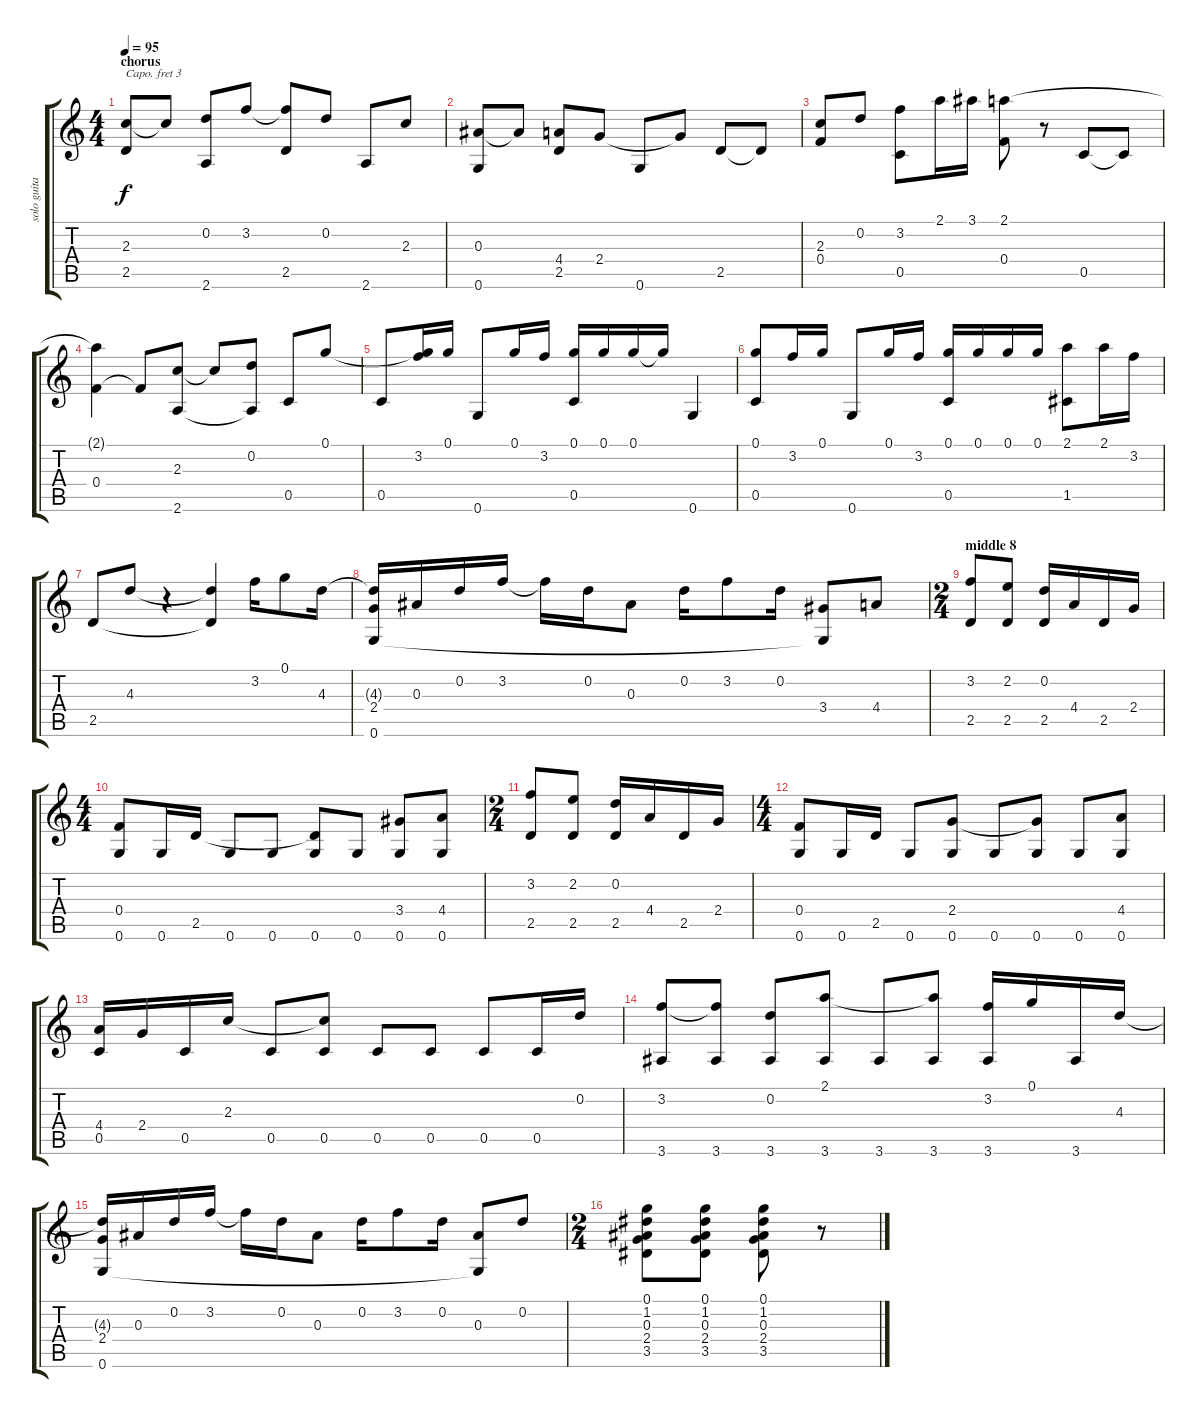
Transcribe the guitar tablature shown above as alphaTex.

\track ("solo guitar" "solo guita") {instrument acousticguitarnylon}
\staff {score tabs}
\capo 3
\tuning (E4 B3 G3 D3 A2 E2) {hide}
\ts (4 4)
\section ("" "chorus")
\tempo 95
\clef g2
\ks c
(2.3 2.5).8{dy f} 2.3{t}.8 (0.2 2.6).8 3.2.8 (3.2{t} 2.5).8 0.2.8 2.6.8 2.3.8 |
(0.3 0.6).8 0.3{t}.8 (4.4 2.5).8 2.4.8 0.6.8 2.4{t}.8 2.5.8 2.5{t}.8 |
(2.3 0.4).8 0.2.8 (3.2 0.5).8 2.1.16 3.1.16 (2.1 0.4).8 r.8 0.5.8 0.5{t}.8 |
(2.1{t} 0.4).4 0.4{t}.8 (2.3 2.6).8 2.3{t}.8 (0.2 2.6{t}).8 0.5.8 0.1.8 |
0.5.8 (0.1{t} 3.2).16 0.1.16 0.6.8 0.1.16 3.2.16 (0.1 0.5).16 0.1.16 0.1.16 0.1{t}.16 0.6.4 |
(0.1 0.5).8 3.2.16 0.1.16 0.6.8 0.1.16 3.2.16 (0.1 0.5).16 0.1.16 0.1.16 0.1.16 (2.1 1.5).8 2.1.16 3.2.16 |
2.5.8 4.3.8 r.4 (4.3{t} 2.5{t}).4 3.2.16 0.1.8 4.3.16 |
(4.3{t} 2.4 0.6).16 0.3.16 0.2.16 3.2.16 3.2{t}.16 0.2.16 0.3.8 0.2.16 3.2.8 0.2.16 (3.4 0.6{t}).8 4.4.8 |
\ts (2 4)
\section ("" "middle 8")
(3.2 2.5).8 (2.2 2.5).8 (0.2 2.5).16 4.4.16 2.5.16 2.4.16 |
\ts (4 4)
(0.4 0.6).8 0.6.16 2.5.16 0.6.8 0.6.8 (2.5{t} 0.6).8 0.6.8 (3.4 0.6).8 (4.4 0.6).8 |
\ts (2 4)
(3.2 2.5).8 (2.2 2.5).8 (0.2 2.5).16 4.4.16 2.5.16 2.4.16 |
\ts (4 4)
(0.4 0.6).8 0.6.16 2.5.16 0.6.8 (2.4 0.6).8 0.6.8 (2.4{t} 0.6).8 0.6.8 (4.4 0.6).8 |
(4.4 0.5).16 2.4.16 0.5.16 2.3.16 0.5.8 (2.3{t} 0.5).8 0.5.8 0.5.8 0.5.8 0.5.16 0.2.16 |
(3.2 3.6).8 (3.2{t} 3.6).8 (0.2 3.6).8 (2.1 3.6).8 3.6.8 (2.1{t} 3.6).8 (3.2 3.6).16 0.1.16 3.6.16 4.3.16 |
(4.3{t} 2.4 0.6).16 0.3.16 0.2.16 3.2.16 3.2{t}.16 0.2.16 0.3.8 0.2.16 3.2.8 0.2.16 (0.3 0.6{t}).8 0.2.8 |
\ts (2 4)
(0.1 1.2 0.3 2.4 3.5).8 (0.1 1.2 0.3 2.4 3.5).8 (0.1 1.2 0.3 2.4 3.5).8 r.8
